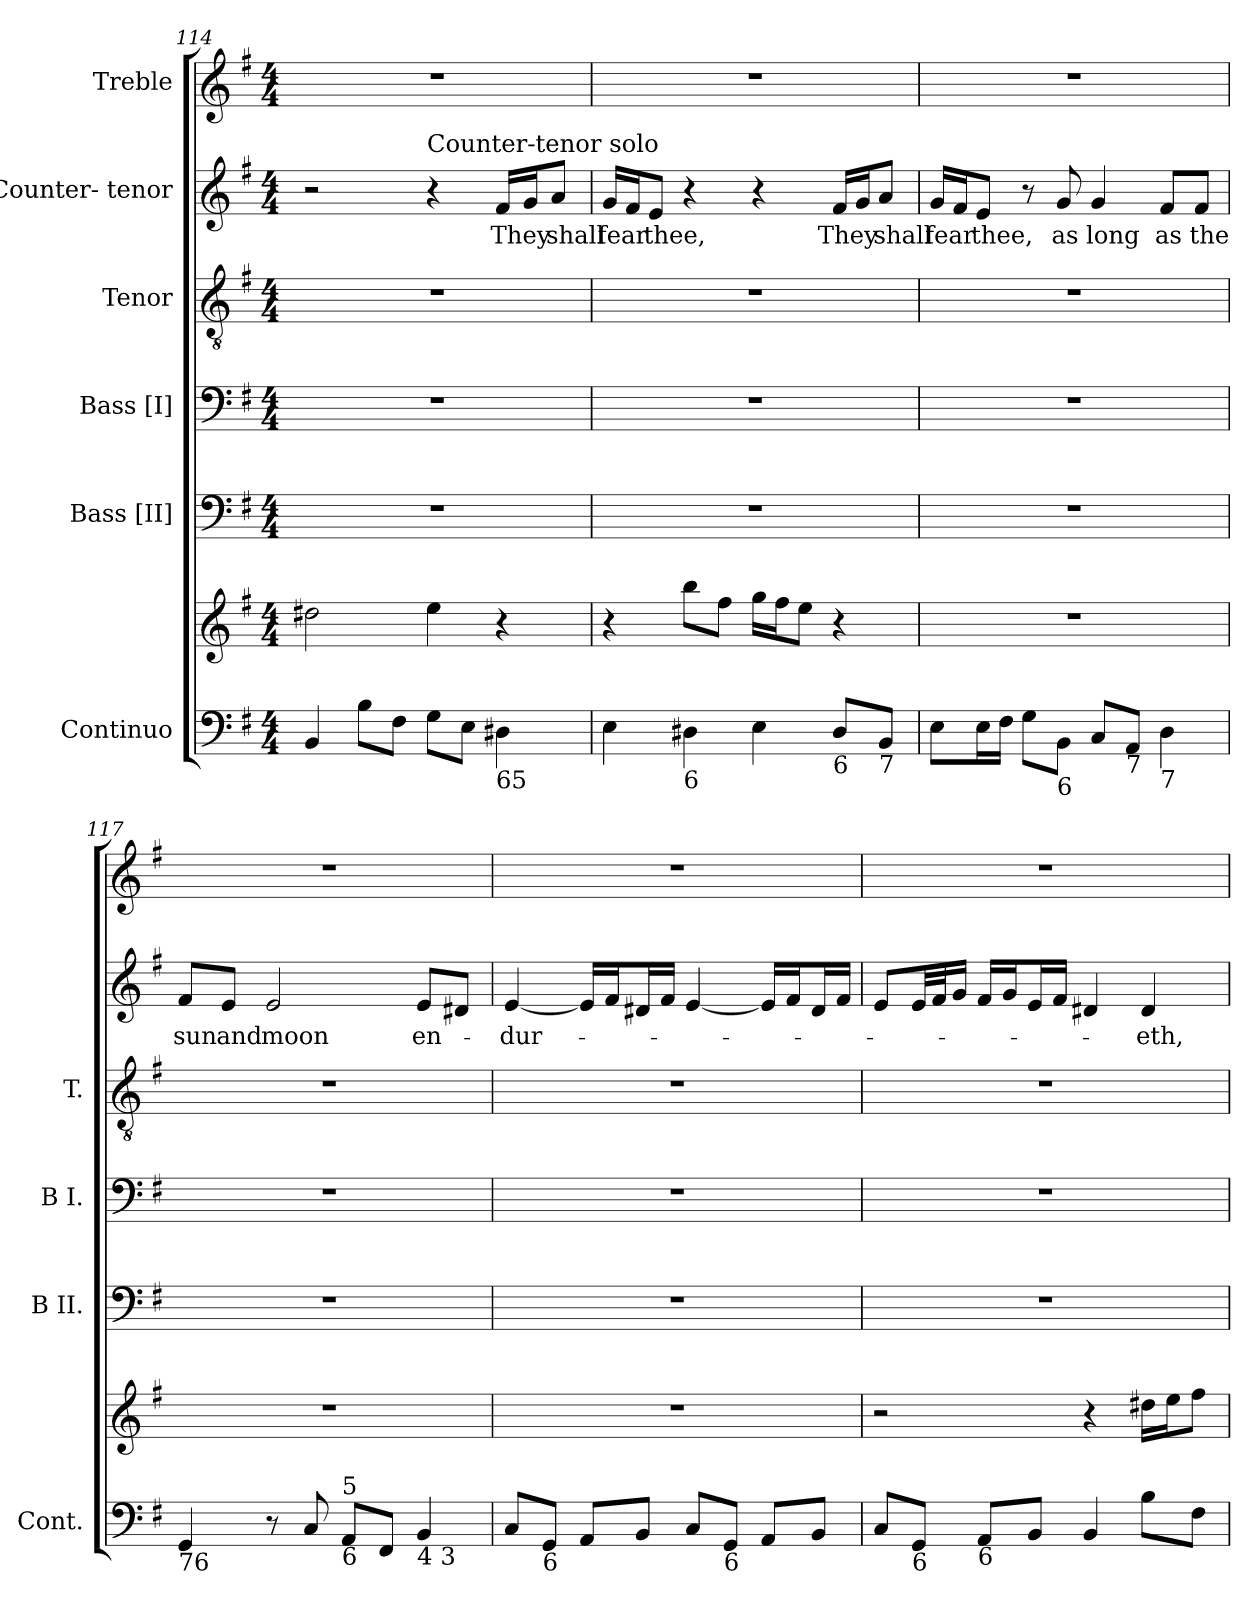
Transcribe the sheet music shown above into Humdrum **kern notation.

**kern	**kern	**kern	**kern	**kern	**kern	**text	**kern
*part6	*part6	*part5	*part4	*part3	*part2	*part2	*part1
*staff7	*staff6	*staff5	*staff4	*staff3	*staff2	*staff2	*staff1
*I"Continuo	*	*I"Bass [II]	*I"Bass [I]	*I"Tenor	*I"Counter- tenor	*	*I"Treble
*I'Cont.	*	*I'B II.	*I'B I.	*I'T.	*	*	*
*clefF4	*clefG2	*clefF4	*clefF4	*clefGv2	*clefG2	*	*clefG2
*	*	*	*	*ITrd7c12	*	*	*
*k[f#]	*k[f#]	*k[f#]	*k[f#]	*k[f#]	*k[f#]	*	*k[f#]
*G:	*G:	*G:	*G:	*G:	*G:	*	*G:
*M4/4	*M4/4	*M4/4	*M4/4	*M4/4	*M4/4	*	*M4/4
=114	=114	=114	=114	=114	=114	=114	=114
4BBi/	2dd#Xi\	1r	1r	1r	2r	.	1r
8Bi\L	.	.	.	.	.	.	.
8F#i\J	.	.	.	.	.	.	.
!	!	!	!	!	!LO:TX:a:t=Counter-tenor solo	!	!
8Gi\L	4eei\	.	.	.	4r	.	.
8Ei\J	.	.	.	.	.	.	.
!LO:TX:b:t=65	!	!	!	!	!	!	!
!	!	!	!	!	!	!LO:LY:b:color=#000000	!
4D#Xi\	4r	.	.	.	16f#i/LL	They	.
.	.	.	.	.	16gi/J	.	.
!	!	!	!	!	!	!LO:LY:b:color=#000000	!
.	.	.	.	.	8ai/J	shall	.
!!LO:LB:g=z
=115	=115	=115	=115	=115	=115	=115	=115
!	!	!	!	!	!	!LO:LY:b:color=#000000	!
4Ei\	4r	1r	1r	1r	16gi/LL	fear	1r
.	.	.	.	.	16f#i/J	.	.
!	!	!	!	!	!	!LO:LY:b:color=#000000	!
.	.	.	.	.	8ei/J	thee,	.
!LO:TX:b:t=6	!	!	!	!	!	!	!
4D#Xi\	8bbi\L	.	.	.	4r	.	.
.	8ff#i\J	.	.	.	.	.	.
4Ei\	16ggi\LL	.	.	.	4r	.	.
.	16ff#i\J	.	.	.	.	.	.
.	8eei\J	.	.	.	.	.	.
!LO:TX:b:t=6	!	!	!	!	!	!	!
!	!	!	!	!	!	!LO:LY:b:color=#000000	!
8D#i/L	4r	.	.	.	16f#i/LL	They	.
.	.	.	.	.	16gi/J	.	.
!LO:TX:b:t=7	!	!	!	!	!	!	!
!	!	!	!	!	!	!LO:LY:b:color=#000000	!
8BBi/J	.	.	.	.	8ai/J	shall	.
=116	=116	=116	=116	=116	=116	=116	=116
!	!	!	!	!	!	!LO:LY:b:color=#000000	!
8Ei\L	1r	1r	1r	1r	16gi/LL	fear	1r
.	.	.	.	.	16f#i/J	.	.
!	!	!	!	!	!	!LO:LY:b:color=#000000	!
16Ei\L	.	.	.	.	8ei/J	thee,	.
16F#i\JJ	.	.	.	.	.	.	.
8Gi\L	.	.	.	.	8r	.	.
!LO:TX:b:t=6	!	!	!	!	!	!	!
!	!	!	!	!	!	!LO:LY:b:color=#000000	!
8BBi\J	.	.	.	.	8gi/	as	.
!	!	!	!	!	!	!LO:LY:b:color=#000000	!
8Ci/L	.	.	.	.	4gi/	long	.
!LO:TX:b:t=7	!	!	!	!	!	!	!
8AAi/J	.	.	.	.	.	.	.
!LO:TX:b:t=7	!	!	!	!	!	!	!
!	!	!	!	!	!	!LO:LY:b:color=#000000	!
4Di\	.	.	.	.	8f#i/L	as	.
!	!	!	!	!	!	!LO:LY:b:color=#000000	!
.	.	.	.	.	8f#i/J	the	.
=117	=117	=117	=117	=117	=117	=117	=117
!LO:TX:b:t=76	!	!	!	!	!	!	!
!	!	!	!	!	!	!LO:LY:b:color=#000000	!
4GGi/	1r	1r	1r	1r	8f#i/L	sun	1r
!	!	!	!	!	!	!LO:LY:b:color=#000000	!
.	.	.	.	.	8ei/J	and	.
!	!	!	!	!	!	!LO:LY:b:color=#000000	!
8r	.	.	.	.	2ei/	moon	.
8Ci/	.	.	.	.	.	.	.
!LO:TX:b:t=6	!	!	!	!	!	!	!
!LO:TX:t=5	!	!	!	!	!	!	!
8AAi/L	.	.	.	.	.	.	.
8FF#i/J	.	.	.	.	.	.	.
!LO:TX:b:t=4     3	!	!	!	!	!	!	!
!	!	!	!	!	!	!LO:LY:b:color=#000000	!
4BBi/	.	.	.	.	8ei/L	en-	.
.	.	.	.	.	8d#Xi/J	.	.
!!LO:PB:g=z
=118	=118	=118	=118	=118	=118	=118	=118
!	!	!	!	!	!	!LO:LY:b:color=#000000	!
8Ci/L	1r	1r	1r	1r	[4ei/	-dur-	1r
!LO:TX:b:t=6	!	!	!	!	!	!	!
8GGi/J	.	.	.	.	.	.	.
8AAi/L	.	.	.	.	16ei/LL]	.	.
.	.	.	.	.	16f#i/J	.	.
8BBi/J	.	.	.	.	16d#Xi/L	.	.
.	.	.	.	.	16f#i/JJ	.	.
8Ci/L	.	.	.	.	[4ei/	.	.
!LO:TX:b:t=6	!	!	!	!	!	!	!
8GGi/J	.	.	.	.	.	.	.
8AAi/L	.	.	.	.	16ei/LL]	.	.
.	.	.	.	.	16f#i/J	.	.
8BBi/J	.	.	.	.	16d#i/L	.	.
.	.	.	.	.	16f#i/JJ	.	.
=119	=119	=119	=119	=119	=119	=119	=119
8Ci/L	2r	1r	1r	1r	8ei/L	.	1r
!LO:TX:b:t=6	!	!	!	!	!	!	!
8GGi/J	.	.	.	.	32ei/LL	.	.
.	.	.	.	.	32f#i/J	.	.
.	.	.	.	.	16gi/JJ	.	.
!LO:TX:b:t=6	!	!	!	!	!	!	!
8AAi/L	.	.	.	.	16f#i/LL	.	.
.	.	.	.	.	16gi/J	.	.
8BBi/J	.	.	.	.	16ei/L	.	.
.	.	.	.	.	16f#i/JJ	.	.
4BBi/	4r	.	.	.	4d#Xi/	.	.
!	!	!	!	!	!	!LO:LY:b:color=#000000	!
8Bi\L	16dd#Xi\LL	.	.	.	4d#i/	-eth,	.
.	16eei\J	.	.	.	.	.	.
8F#i\J	8ff#i\J	.	.	.	.	.	.
=	=	=	=	=	=	=	=
*-	*-	*-	*-	*-	*-	*-	*-
